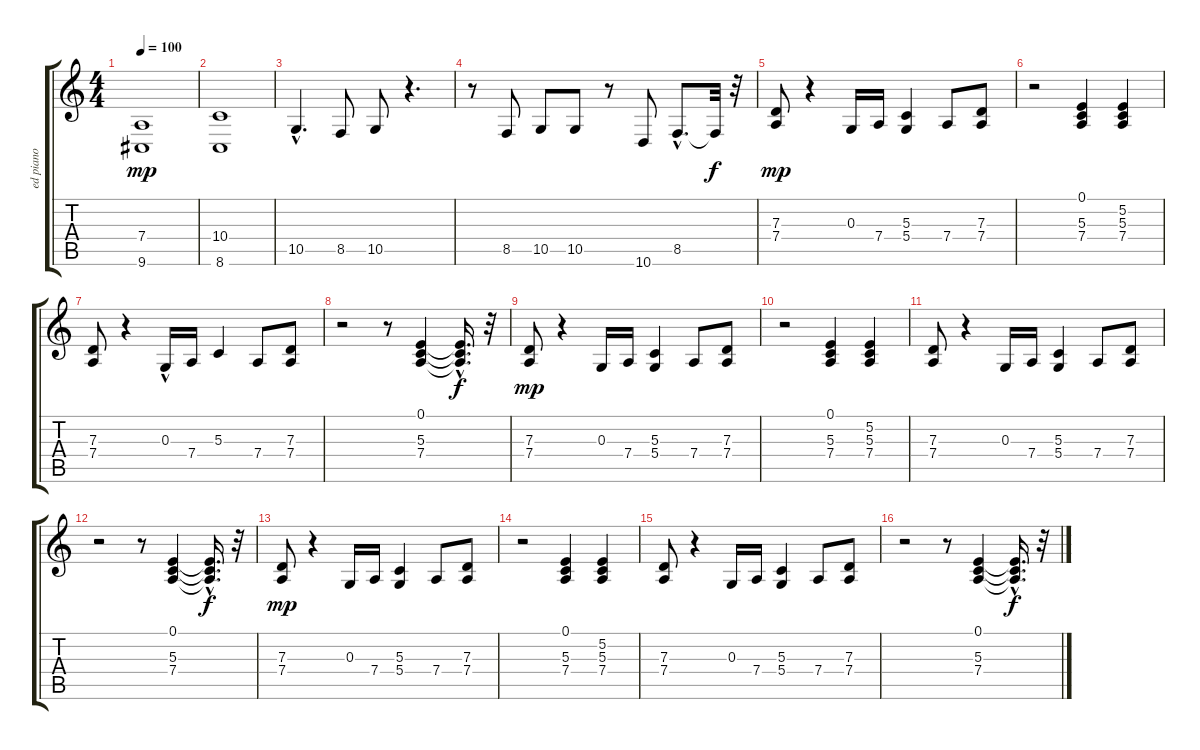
\track ("ed piano" "ed piano") {instrument electricgrandpiano}
\staff {score tabs}
\tuning (E4 B3 G3 D3 A2 E2) {hide}
\ts (4 4)
\tempo 100
\clef g2
\ks c
(7.4 9.6).1{dy mp} |
(10.4 8.6).1 |
10.5{hac}.4{d} 8.5.8 10.5.8 r.4{d} |
r.8 8.5.8 10.5.8 10.5.8 r.8 10.6.8 8.5{hac}.8{d} 8.5{t}.32{dy f} r.32 |
(7.3 7.4).8{dy mp} r.4 0.3.16 7.4.16 (5.3 5.4).4 7.4.8 (7.3 7.4).8 |
r.2 (0.1 5.3 7.4).4 (5.2 5.3 7.4).4 |
(7.3 7.4).8 r.4 0.3{hac}.16 7.4.16 5.3.4 7.4.8 (7.3 7.4).8 |
r.2 r.8 (0.1 5.3 7.4).4 (0.1{hac t} 5.3{hac t} 7.4{hac t}).16{d dy f} r.32 |
(7.3 7.4).8{dy mp} r.4 0.3.16 7.4.16 (5.3 5.4).4 7.4.8 (7.3 7.4).8 |
r.2 (0.1 5.3 7.4).4 (5.2 5.3 7.4).4 |
(7.3 7.4).8 r.4 0.3.16 7.4.16 (5.3 5.4).4 7.4.8 (7.3 7.4).8 |
r.2 r.8 (0.1 5.3 7.4).4 (0.1{hac t} 5.3{hac t} 7.4{hac t}).16{d dy f} r.32 |
(7.3 7.4).8{dy mp} r.4 0.3.16 7.4.16 (5.3 5.4).4 7.4.8 (7.3 7.4).8 |
r.2 (0.1 5.3 7.4).4 (5.2 5.3 7.4).4 |
(7.3 7.4).8 r.4 0.3.16 7.4.16 (5.3 5.4).4 7.4.8 (7.3 7.4).8 |
r.2 r.8 (0.1 5.3 7.4).4 (0.1{hac t} 5.3{hac t} 7.4{hac t}).16{d dy f} r.32
